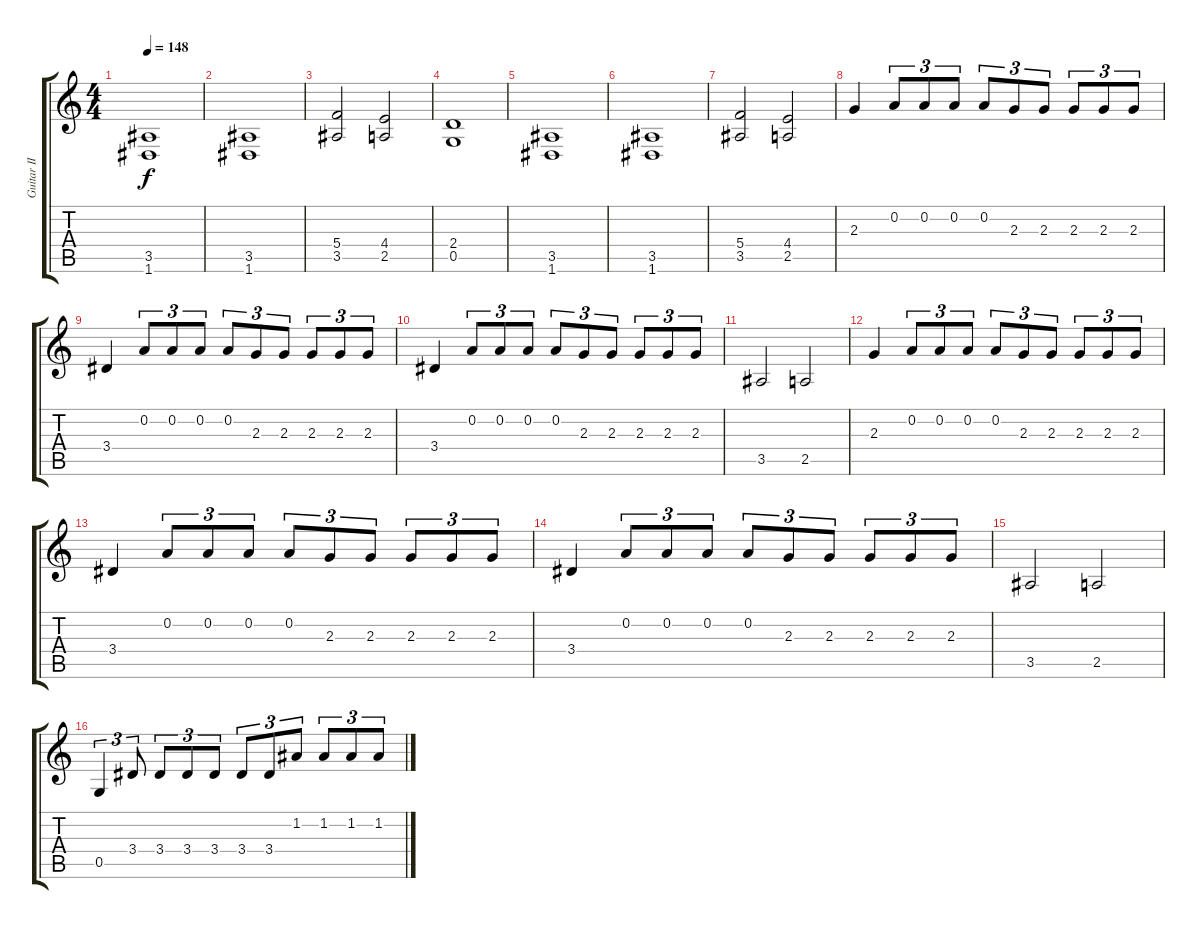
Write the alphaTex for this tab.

\track ("Guitar II" "Guitar II") {instrument distortionguitar}
\staff {score tabs}
\tuning (D4 A3 F3 C3 G2 D2) {hide}
\ts (4 4)
\tempo 148
\clef g2
\ks c
(3.5 1.6).1{dy f} |
(3.5 1.6).1 |
(5.4 3.5).2 (4.4 2.5).2 |
(2.4 0.5).1 |
(3.5 1.6).1 |
(3.5 1.6).1 |
(5.4 3.5).2 (4.4 2.5).2 |
2.3.4 0.2.8{tu (3 2)} 0.2.8{tu (3 2)} 0.2.8{tu (3 2)} 0.2.8{tu (3 2)} 2.3.8{tu (3 2)} 2.3.8{tu (3 2)} 2.3.8{tu (3 2)} 2.3.8{tu (3 2)} 2.3.8{tu (3 2)} |
3.4.4 0.2.8{tu (3 2)} 0.2.8{tu (3 2)} 0.2.8{tu (3 2)} 0.2.8{tu (3 2)} 2.3.8{tu (3 2)} 2.3.8{tu (3 2)} 2.3.8{tu (3 2)} 2.3.8{tu (3 2)} 2.3.8{tu (3 2)} |
3.4.4 0.2.8{tu (3 2)} 0.2.8{tu (3 2)} 0.2.8{tu (3 2)} 0.2.8{tu (3 2)} 2.3.8{tu (3 2)} 2.3.8{tu (3 2)} 2.3.8{tu (3 2)} 2.3.8{tu (3 2)} 2.3.8{tu (3 2)} |
3.5.2 2.5.2 |
2.3.4 0.2.8{tu (3 2)} 0.2.8{tu (3 2)} 0.2.8{tu (3 2)} 0.2.8{tu (3 2)} 2.3.8{tu (3 2)} 2.3.8{tu (3 2)} 2.3.8{tu (3 2)} 2.3.8{tu (3 2)} 2.3.8{tu (3 2)} |
3.4.4 0.2.8{tu (3 2)} 0.2.8{tu (3 2)} 0.2.8{tu (3 2)} 0.2.8{tu (3 2)} 2.3.8{tu (3 2)} 2.3.8{tu (3 2)} 2.3.8{tu (3 2)} 2.3.8{tu (3 2)} 2.3.8{tu (3 2)} |
3.4.4 0.2.8{tu (3 2)} 0.2.8{tu (3 2)} 0.2.8{tu (3 2)} 0.2.8{tu (3 2)} 2.3.8{tu (3 2)} 2.3.8{tu (3 2)} 2.3.8{tu (3 2)} 2.3.8{tu (3 2)} 2.3.8{tu (3 2)} |
3.5.2 2.5.2 |
0.5.4{tu (3 2)} 3.4.8{tu (3 2)} 3.4.8{tu (3 2)} 3.4.8{tu (3 2)} 3.4.8{tu (3 2)} 3.4.8{tu (3 2)} 3.4.8{tu (3 2)} 1.2.8{tu (3 2)} 1.2.8{tu (3 2)} 1.2.8{tu (3 2)} 1.2.8{tu (3 2)}
